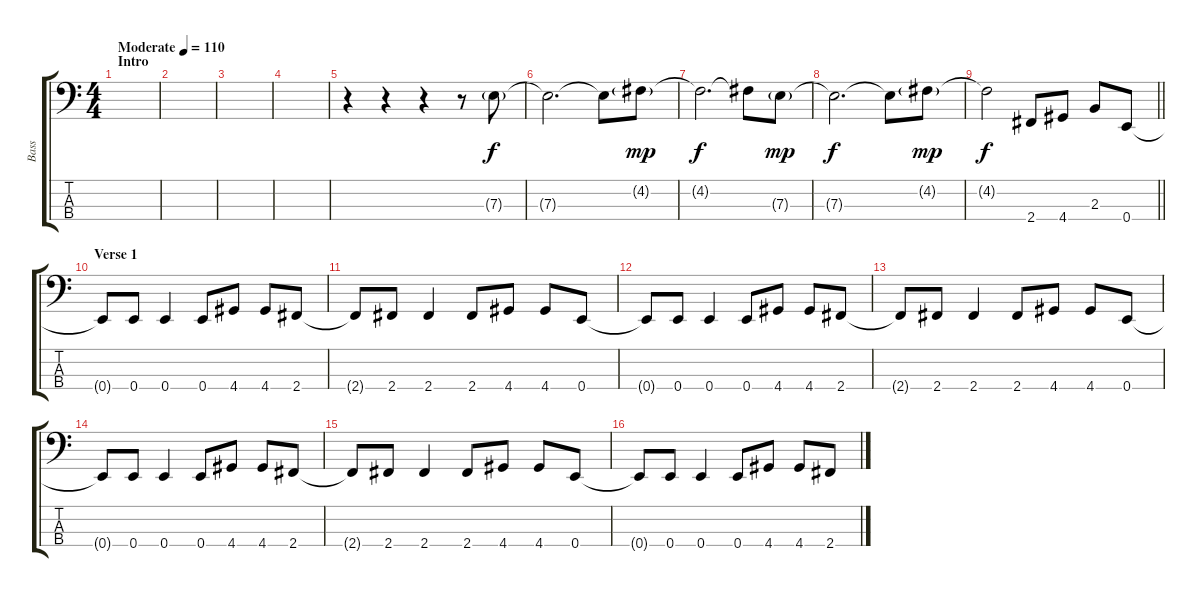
\track ("Bass" "Bass") {instrument electricbassfinger}
\staff {score tabs}
\tuning (G2 D2 A1 E1) {hide}
\ts (4 4)
\section ("" "Intro")
\tempo (110 "Moderate")
\clef f4
\ks c
|
|
|
|
r.4 r.4 r.4 r.8 7.3{g}.8 |
7.3{t}.2{d dy f} 7.3{t}.8 4.2{g}.8{dy mp} |
4.2{t}.2{d dy f} 4.2{t}.8 7.3{g}.8{dy mp} |
7.3{t}.2{d dy f} 7.3{t}.8 4.2{g}.8{dy mp} |
\barLineRight lightlight
4.2{t}.2{dy f} 2.4.8 4.4.8 2.3.8 0.4.8 |
\section ("" "Verse 1")
0.4{t}.8 0.4.8 0.4.4 0.4.8 4.4.8 4.4.8 2.4.8 |
2.4{t}.8 2.4.8 2.4.4 2.4.8 4.4.8 4.4.8 0.4.8 |
0.4{t}.8 0.4.8 0.4.4 0.4.8 4.4.8 4.4.8 2.4.8 |
2.4{t}.8 2.4.8 2.4.4 2.4.8 4.4.8 4.4.8 0.4.8 |
0.4{t}.8 0.4.8 0.4.4 0.4.8 4.4.8 4.4.8 2.4.8 |
2.4{t}.8 2.4.8 2.4.4 2.4.8 4.4.8 4.4.8 0.4.8 |
0.4{t}.8 0.4.8 0.4.4 0.4.8 4.4.8 4.4.8 2.4.8
